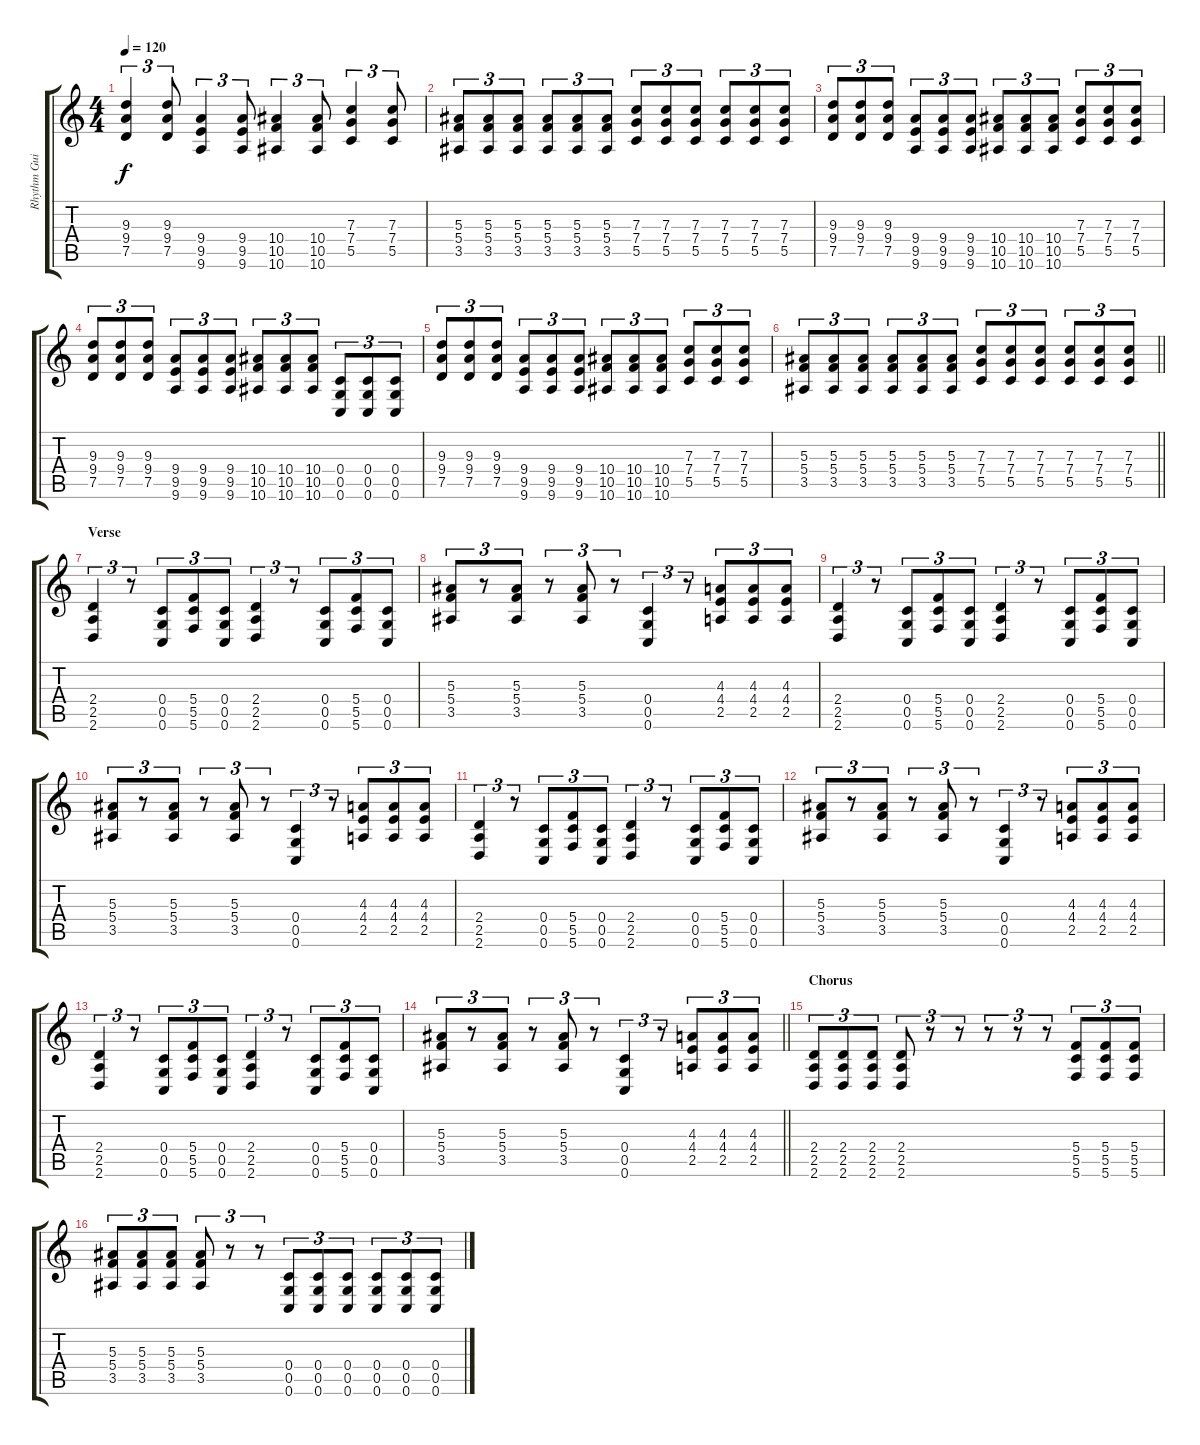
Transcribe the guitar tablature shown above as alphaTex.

\track ("Rhythm Guitar" "Rhythm Gui") {instrument distortionguitar}
\staff {score tabs}
\tuning (D4 A3 F3 C3 G2 C2) {hide}
\ts (4 4)
\tempo 120
\clef g2
\ks c
(9.3 9.4 7.5).4{tu (3 2) dy f} (9.3 9.4 7.5).8{tu (3 2)} (9.4 9.5 9.6).4{tu (3 2)} (9.4 9.5 9.6).8{tu (3 2)} (10.4 10.5 10.6).4{tu (3 2)} (10.4 10.5 10.6).8{tu (3 2)} (7.3 7.4 5.5).4{tu (3 2)} (7.3 7.4 5.5).8{tu (3 2)} |
(5.3 5.4 3.5).8{tu (3 2)} (5.3 5.4 3.5).8{tu (3 2)} (5.3 5.4 3.5).8{tu (3 2)} (5.3 5.4 3.5).8{tu (3 2)} (5.3 5.4 3.5).8{tu (3 2)} (5.3 5.4 3.5).8{tu (3 2)} (7.3 7.4 5.5).8{tu (3 2)} (7.3 7.4 5.5).8{tu (3 2)} (7.3 7.4 5.5).8{tu (3 2)} (7.3 7.4 5.5).8{tu (3 2)} (7.3 7.4 5.5).8{tu (3 2)} (7.3 7.4 5.5).8{tu (3 2)} |
(9.3 9.4 7.5).8{tu (3 2)} (9.3 9.4 7.5).8{tu (3 2)} (9.3 9.4 7.5).8{tu (3 2)} (9.4 9.5 9.6).8{tu (3 2)} (9.4 9.5 9.6).8{tu (3 2)} (9.4 9.5 9.6).8{tu (3 2)} (10.4 10.5 10.6).8{tu (3 2)} (10.4 10.5 10.6).8{tu (3 2)} (10.4 10.5 10.6).8{tu (3 2)} (7.3 7.4 5.5).8{tu (3 2)} (7.3 7.4 5.5).8{tu (3 2)} (7.3 7.4 5.5).8{tu (3 2)} |
(9.3 9.4 7.5).8{tu (3 2)} (9.3 9.4 7.5).8{tu (3 2)} (9.3 9.4 7.5).8{tu (3 2)} (9.4 9.5 9.6).8{tu (3 2)} (9.4 9.5 9.6).8{tu (3 2)} (9.4 9.5 9.6).8{tu (3 2)} (10.4 10.5 10.6).8{tu (3 2)} (10.4 10.5 10.6).8{tu (3 2)} (10.4 10.5 10.6).8{tu (3 2)} (0.4 0.5 0.6).8{tu (3 2)} (0.4 0.5 0.6).8{tu (3 2)} (0.4 0.5 0.6).8{tu (3 2)} |
(9.3 9.4 7.5).8{tu (3 2)} (9.3 9.4 7.5).8{tu (3 2)} (9.3 9.4 7.5).8{tu (3 2)} (9.4 9.5 9.6).8{tu (3 2)} (9.4 9.5 9.6).8{tu (3 2)} (9.4 9.5 9.6).8{tu (3 2)} (10.4 10.5 10.6).8{tu (3 2)} (10.4 10.5 10.6).8{tu (3 2)} (10.4 10.5 10.6).8{tu (3 2)} (7.3 7.4 5.5).8{tu (3 2)} (7.3 7.4 5.5).8{tu (3 2)} (7.3 7.4 5.5).8{tu (3 2)} |
\barLineRight lightlight
(5.3 5.4 3.5).8{tu (3 2)} (5.3 5.4 3.5).8{tu (3 2)} (5.3 5.4 3.5).8{tu (3 2)} (5.3 5.4 3.5).8{tu (3 2)} (5.3 5.4 3.5).8{tu (3 2)} (5.3 5.4 3.5).8{tu (3 2)} (7.3 7.4 5.5).8{tu (3 2)} (7.3 7.4 5.5).8{tu (3 2)} (7.3 7.4 5.5).8{tu (3 2)} (7.3 7.4 5.5).8{tu (3 2)} (7.3 7.4 5.5).8{tu (3 2)} (7.3 7.4 5.5).8{tu (3 2)} |
\section ("" "Verse")
(2.4 2.5 2.6).4{tu (3 2)} r.8{tu (3 2)} (0.4 0.5 0.6).8{tu (3 2)} (5.4 5.5 5.6).8{tu (3 2)} (0.4 0.5 0.6).8{tu (3 2)} (2.4 2.5 2.6).4{tu (3 2)} r.8{tu (3 2)} (0.4 0.5 0.6).8{tu (3 2)} (5.4 5.5 5.6).8{tu (3 2)} (0.4 0.5 0.6).8{tu (3 2)} |
(5.3 5.4 3.5).8{tu (3 2)} r.8{tu (3 2)} (5.3 5.4 3.5).8{tu (3 2)} r.8{tu (3 2)} (5.3 5.4 3.5).8{tu (3 2)} r.8{tu (3 2)} (0.4 0.5 0.6).4{tu (3 2)} r.8{tu (3 2)} (4.3 4.4 2.5).8{tu (3 2)} (4.3 4.4 2.5).8{tu (3 2)} (4.3 4.4 2.5).8{tu (3 2)} |
(2.4 2.5 2.6).4{tu (3 2)} r.8{tu (3 2)} (0.4 0.5 0.6).8{tu (3 2)} (5.4 5.5 5.6).8{tu (3 2)} (0.4 0.5 0.6).8{tu (3 2)} (2.4 2.5 2.6).4{tu (3 2)} r.8{tu (3 2)} (0.4 0.5 0.6).8{tu (3 2)} (5.4 5.5 5.6).8{tu (3 2)} (0.4 0.5 0.6).8{tu (3 2)} |
(5.3 5.4 3.5).8{tu (3 2)} r.8{tu (3 2)} (5.3 5.4 3.5).8{tu (3 2)} r.8{tu (3 2)} (5.3 5.4 3.5).8{tu (3 2)} r.8{tu (3 2)} (0.4 0.5 0.6).4{tu (3 2)} r.8{tu (3 2)} (4.3 4.4 2.5).8{tu (3 2)} (4.3 4.4 2.5).8{tu (3 2)} (4.3 4.4 2.5).8{tu (3 2)} |
(2.4 2.5 2.6).4{tu (3 2)} r.8{tu (3 2)} (0.4 0.5 0.6).8{tu (3 2)} (5.4 5.5 5.6).8{tu (3 2)} (0.4 0.5 0.6).8{tu (3 2)} (2.4 2.5 2.6).4{tu (3 2)} r.8{tu (3 2)} (0.4 0.5 0.6).8{tu (3 2)} (5.4 5.5 5.6).8{tu (3 2)} (0.4 0.5 0.6).8{tu (3 2)} |
(5.3 5.4 3.5).8{tu (3 2)} r.8{tu (3 2)} (5.3 5.4 3.5).8{tu (3 2)} r.8{tu (3 2)} (5.3 5.4 3.5).8{tu (3 2)} r.8{tu (3 2)} (0.4 0.5 0.6).4{tu (3 2)} r.8{tu (3 2)} (4.3 4.4 2.5).8{tu (3 2)} (4.3 4.4 2.5).8{tu (3 2)} (4.3 4.4 2.5).8{tu (3 2)} |
(2.4 2.5 2.6).4{tu (3 2)} r.8{tu (3 2)} (0.4 0.5 0.6).8{tu (3 2)} (5.4 5.5 5.6).8{tu (3 2)} (0.4 0.5 0.6).8{tu (3 2)} (2.4 2.5 2.6).4{tu (3 2)} r.8{tu (3 2)} (0.4 0.5 0.6).8{tu (3 2)} (5.4 5.5 5.6).8{tu (3 2)} (0.4 0.5 0.6).8{tu (3 2)} |
\barLineRight lightlight
(5.3 5.4 3.5).8{tu (3 2)} r.8{tu (3 2)} (5.3 5.4 3.5).8{tu (3 2)} r.8{tu (3 2)} (5.3 5.4 3.5).8{tu (3 2)} r.8{tu (3 2)} (0.4 0.5 0.6).4{tu (3 2)} r.8{tu (3 2)} (4.3 4.4 2.5).8{tu (3 2)} (4.3 4.4 2.5).8{tu (3 2)} (4.3 4.4 2.5).8{tu (3 2)} |
\section ("" "Chorus")
(2.4 2.5 2.6).8{tu (3 2)} (2.4 2.5 2.6).8{tu (3 2)} (2.4 2.5 2.6).8{tu (3 2)} (2.4 2.5 2.6).8{tu (3 2)} r.8{tu (3 2)} r.8{tu (3 2)} r.8{tu (3 2)} r.8{tu (3 2)} r.8{tu (3 2)} (5.4 5.5 5.6).8{tu (3 2)} (5.4 5.5 5.6).8{tu (3 2)} (5.4 5.5 5.6).8{tu (3 2)} |
(5.3 5.4 3.5).8{tu (3 2)} (5.3 5.4 3.5).8{tu (3 2)} (5.3 5.4 3.5).8{tu (3 2)} (5.3 5.4 3.5).8{tu (3 2)} r.8{tu (3 2)} r.8{tu (3 2)} (0.4 0.5 0.6).8{tu (3 2)} (0.4 0.5 0.6).8{tu (3 2)} (0.4 0.5 0.6).8{tu (3 2)} (0.4 0.5 0.6).8{tu (3 2)} (0.4 0.5 0.6).8{tu (3 2)} (0.4 0.5 0.6).8{tu (3 2)}
